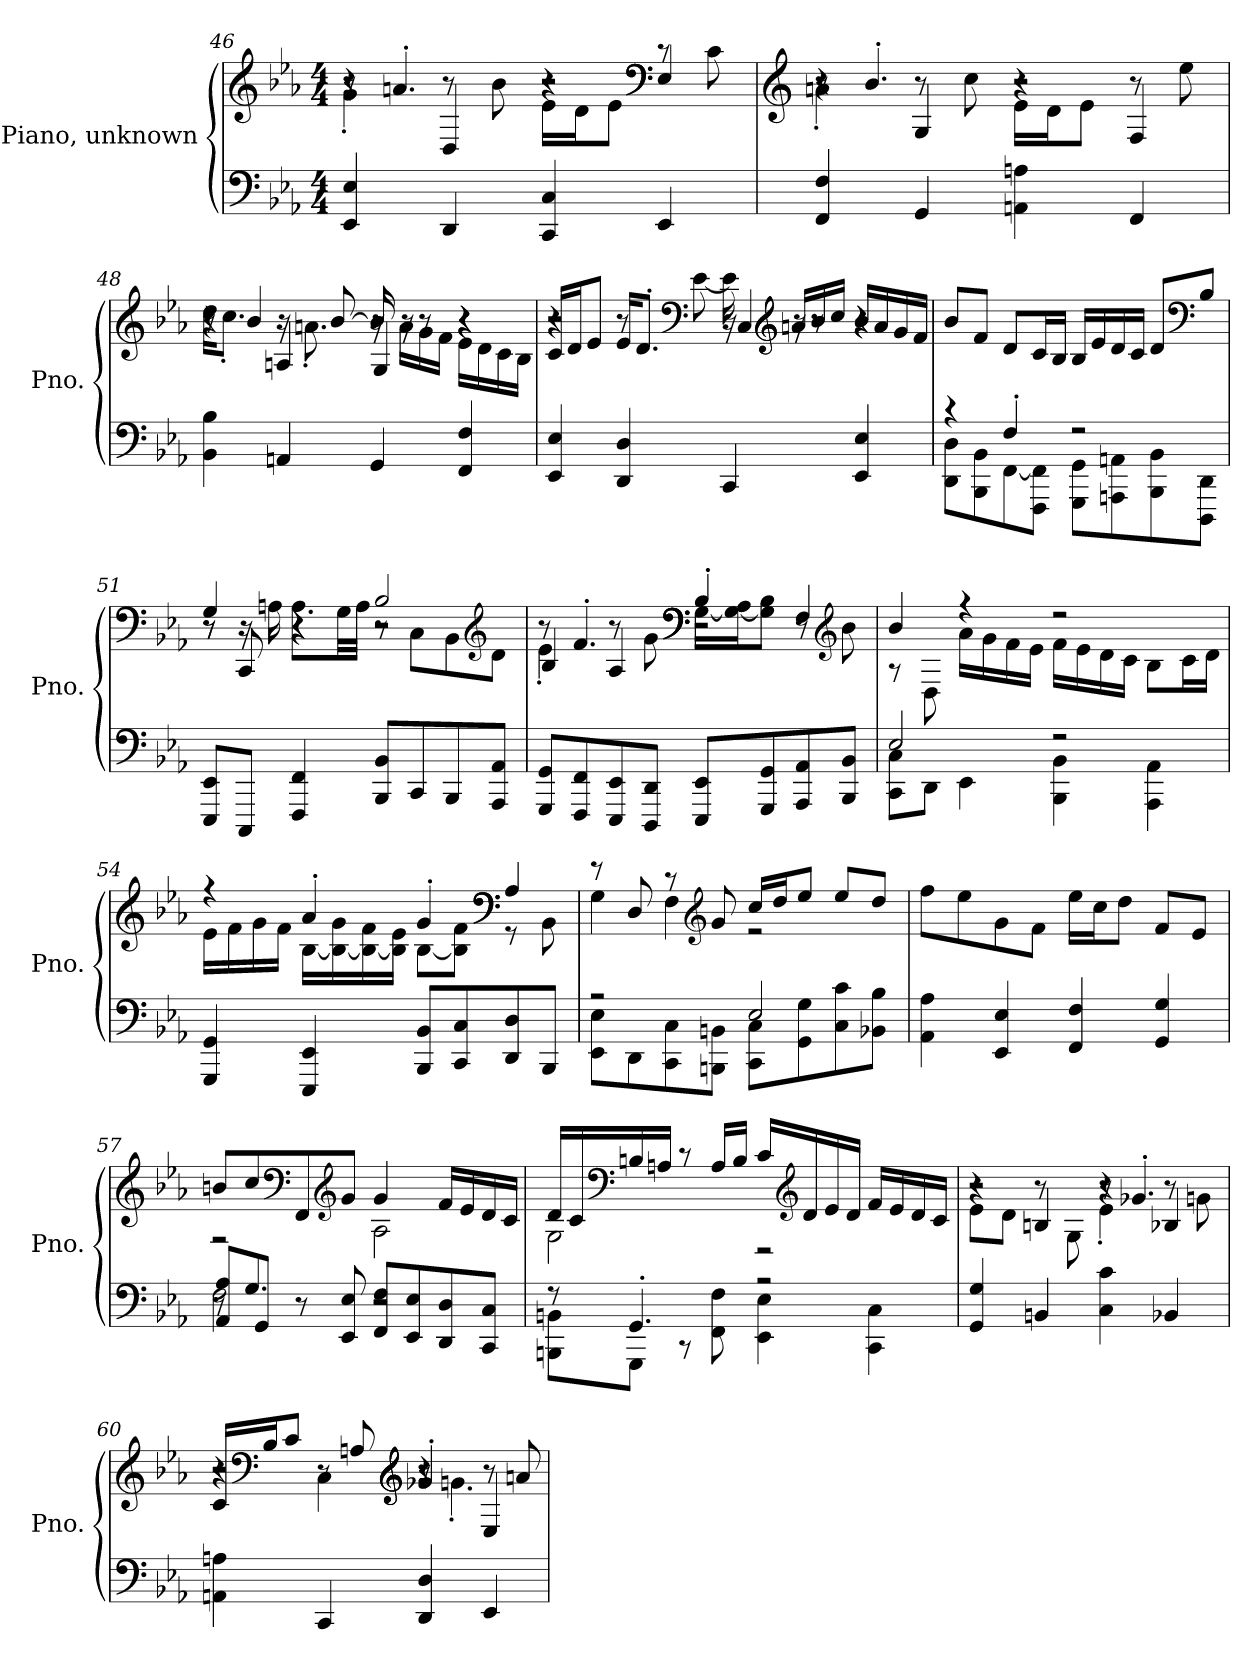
**kern	**kern
*part1	*part1
*staff2	*staff1
*I"Piano, unknown	*
*I'Pno.	*
*clefF4	*clefG2
*k[b-e-a-]	*k[b-e-a-]
*M4/4	*M4/4
=46	=46
*	*^
*	*	*^
4EE-/ 4E-/	8r	4g'\	4r
.	4.an'/	.	.
4DD/	.	8r	4D/
.	.	8b-\	.
4CC/ 4C/	2r	16e-\LL	4r
.	.	16d\J	.
.	.	8e-\J	.
*	*clefF4	*	*
4EE-/	.	8r	4E-/
.	.	8c\	.
=47	=47	=47	=47
*	*clefG2	*	*
4FF/ 4F/	8r	4an'\	4r
.	4.b-'/	.	.
4GG/	.	8r	4G/
.	.	8cc\	.
4AAn\ 4An\	2r	16e-\LL	4r
.	.	16d\J	.
.	.	8e-\J	.
4FF/	.	8r	4F/
.	.	8ee-\	.
!!LO:LB:g=z	!!	!!
=48	=48	=48	=48
4BB-\ 4B-\	8r	16dd\KL	4r
.	.	8.cc'\J	.
.	4b-/	.	.
4AAn/	.	16r	4An/
.	.	8.an'\	.
.	[8b-/	.	.
4GG/	16b-/]	16r	4G/
.	16r	16a\LL	.
.	8r	16g\	.
.	.	16f\JJ	.
4FF/ 4F/	4r	16e-\LL	4r
.	.	16d\	.
.	.	16c\	.
.	.	16B-\JJ	.
=49	=49	=49	=49
4EE-/ 4E-/	16c/LL	4r	2r
.	16d/J	.	.
.	8e-/J	.	.
4DD/ 4D/	16e-/KL	8r	.
.	8.d'/J	.	.
*	*clefF4	*	*
.	.	[8e-\	.
4CC/	16r	16e-\]	4C/
*	*clefG2	*	*
.	16an/LL	16r	.
.	16b-/	8r	.
.	16cc/JJ	.	.
4EE-/ 4E-/	16b-/LL	4r	4r
.	16a/	.	.
.	16g/	.	.
.	16f/JJ	.	.
*	*v	*v	*v
!!LO:PB:g=z
=50	=50
*^	*
4r	8DD\ 8D\L	8b-/L
.	8BBB-\ 8BB-\	8f/J
4F'/	[8FF\	8d/L
.	8FFF\ 8FF\]J	16c/L
.	.	16B-/JJ
2r	8GGG\ 8GG\L	16B-/LL
.	.	16e-/
.	8AAAn\ 8AAn\	16d/
.	.	16c/JJ
.	8BBB-\ 8BB-\	8d/L
*	*	*clefF4
.	8DDD\ 8DD\J	8B-/J
*v	*v	*
=51	=51
*	*^
*	*	*^
8EEE-/ 8EE-/L	4G/	8r	8r
8CCC/J	.	16r	8CC/
.	.	16An\	.
4FFF/ 4FF/	4r	8.A\L	4r
.	.	32G\LL	.
.	.	32A\JJJ	.
8BBB-/ 8BB-/L	2B-/	8r	2r
8CC/	.	8C\L	.
8BBB-/	.	8BB-\	.
*	*clefG2	*	*
8AAA-/ 8AA-/J	.	8d\J	.
!!LO:LB:g=z	!!	!!
=52	=52	=52	=52
8GGG/ 8GG/L	8r	4e-'\	4B-/
8FFF/ 8FF/	4.f'/	.	.
8EEE-/ 8EE-/	.	8r	4A-/
8DDD/ 8DD/J	.	8g\	.
*	*clefF4	*	*
8EEE-/ 8EE-/L	2r	[16G\LL	4B-'/
.	.	16G\_ 16A-\J	.
8GGG/ 8GG/	.	8G\] 8B-\J	.
8AAA-/ 8AA-/	.	8r	4F/
*	*clefG2	*	*
8BBB-/ 8BB-/J	.	8b-\	.
*	*	*v	*v
=53	=53	=53
*^	*	*
2E-/	8CC\ 8C\L	4b-/	8r
.	8DD\J	.	8D\
.	4EE-\	4r	16a-\LL
.	.	.	16g\
.	.	.	16f\
.	.	.	16e-\JJ
2r	4BBB-\ 4BB-\	2r	16f\LL
.	.	.	16e-\
.	.	.	16d\
.	.	.	16c\JJ
.	4AAA-\ 4AA-\	.	8B-\L
.	.	.	16c\L
.	.	.	16d\JJ
*v	*v	*	*
!!LO:LB:g=z	!!
=54	=54	=54
4GGG/ 4GG/	4r	16e-\LL
.	.	16f\
.	.	16g\
.	.	16f\JJ
4EEE-/ 4EE-/	4a-'/	[16B-\LL
.	.	16B-\_ 16g\
.	.	16B-\_ 16f\
.	.	16B-\] 16e-\JJ
8BBB-/ 8BB-/L	4g'/	[8B-\L
8CC/ 8C/	.	8B-\] 8f\J
*	*clefF4	*
8DD/ 8D/	4A-/	8r
8BBB-/J	.	8BB-\
=55	=55	=55
*^	*	*
2r	8EE-\ 8E-\L	8r	4G\
.	8DD\	8D/	.
.	8CC\ 8C\	8r	4F\
*	*	*clefG2	*
.	8BBBn\ 8BBn\J	8g/	.
2E-/	8CC\ 8C\L	16cc/LL	2r
.	.	16dd/J	.
.	8GG\ 8G\	8ee-/J	.
.	8C\ 8c\	8ee-/L	.
.	8BB-X\ 8B-\J	8dd/J	.
*v	*v	*	*
*	*v	*v
=56	=56
4AA-\ 4A-\	8ff\L
.	8ee-\
4EE-/ 4E-/	8g\
.	8f\J
4FF/ 4F/	16ee-\LL
.	16cc\J
.	8dd\J
4GG/ 4G/	8f/L
.	8e-/J
!!LO:LB:g=z
=57	=57
*^	*^
*	*^	*	*
8r	2F\	8AA-/ 8A-/L	8bn/L	2r
4.G/	.	8GG/J	8cc/	.
*	*	*	*clefF4	*
.	.	8r	8FF/	.
*	*	*	*clefG2	*
.	.	8EE-/ 8E-/	8g/J	.
2r	2r	8FF/ 8F/L	4g/	2A-\
.	.	8EE-/ 8E-/	.	.
.	.	8DD/ 8D/	16f/LL	.
.	.	.	16e-/	.
.	.	8CC/ 8C/J	16d/	.
.	.	.	16c/JJ	.
*	*v	*v	*	*
=58	=58	=58	=58
8r	8BBBn\ 8BBn\L	16d/LL	2G\
.	.	16c/	.
*	*	*clefF4	*
4.GG'/	8GGG\J	16Bn/	.
.	.	16An/JJ	.
.	8r	8r	.
.	8FF\ 8F\	16A/LL	.
.	.	16B/JJ	.
2r	4EE-\ 4E-\	16c/LL	2r
*	*	*clefG2	*
.	.	16d/	.
.	.	16e-/	.
.	.	16d/JJ	.
.	4CC\ 4C\	16f/LL	.
.	.	16e-/	.
.	.	16d/	.
.	.	16c/JJ	.
*v	*v	*	*
!!LO:LB:g=z
=59	=59	=59
*	*	*^
4GG/ 4G/	4r	8e-\L	2r
.	.	8d\J	.
4BBn/	4Bn/	8r	.
.	.	8G\	.
4C\ 4c\	8r	4e-'\	4r
.	4.g-X'/	.	.
4BB-X/	.	8r	4B-X/
.	.	8gn\	.
=60	=60	=60	=60
4AAn\ 4An\	16c/LL	4r	2r
*	*clefF4	*	*
.	16B-/J	.	.
.	8c/J	.	.
4CC/	8r	4C\	.
.	8An/	.	.
*	*clefG2	*	*
4DD/ 4D/	4g-X'/	8r	4r
.	.	4.gn'\	.
4EE-/	8r	.	4E-/
.	8an/	.	.
*	*v	*v	*v
=	=
*-	*-
